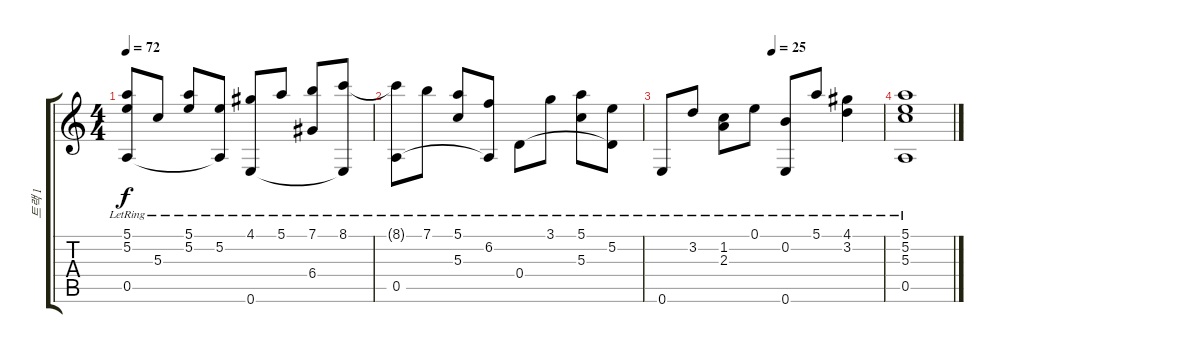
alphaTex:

\track ("트랙 1" "트랙 1") {instrument acousticguitarsteel}
\staff {score tabs}
\tuning (E4 B3 G3 D3 A2 E2) {hide}
\ts (4 4)
\tempo 72
\clef g2
\ks c
(5.1{lr} 5.2{lr} 0.5{lr}).8{dy f} 5.3{lr}.8 (5.1{lr} 5.2{lr}).8 (5.2{lr} 0.5{t}).8 (4.1{lr} 0.6{lr}).8 5.1{lr}.8 (7.1{lr} 6.4{lr}).8 (8.1{lr} 0.6{t}).8 |
(8.1{t} 0.5{lr}).8 7.1{lr}.8 (5.1{lr} 5.3{lr}).8 (6.2{lr} 0.5{t}).8 0.4{lr}.8 3.1{lr}.8 (5.1{lr} 5.3{lr}).8 (5.2{lr} 0.4{t}).8 |
\tempo (25 0.5)
0.6{lr}.8 3.2{lr}.8 (1.2{lr} 2.3{lr}).8 0.1{lr}.8 (0.2{lr} 0.6{lr}).8 5.1{lr}.8 (4.1{lr} 3.2{lr}).4 |
(5.1{lr} 5.2{lr} 5.3{lr} 0.5{lr}).1
